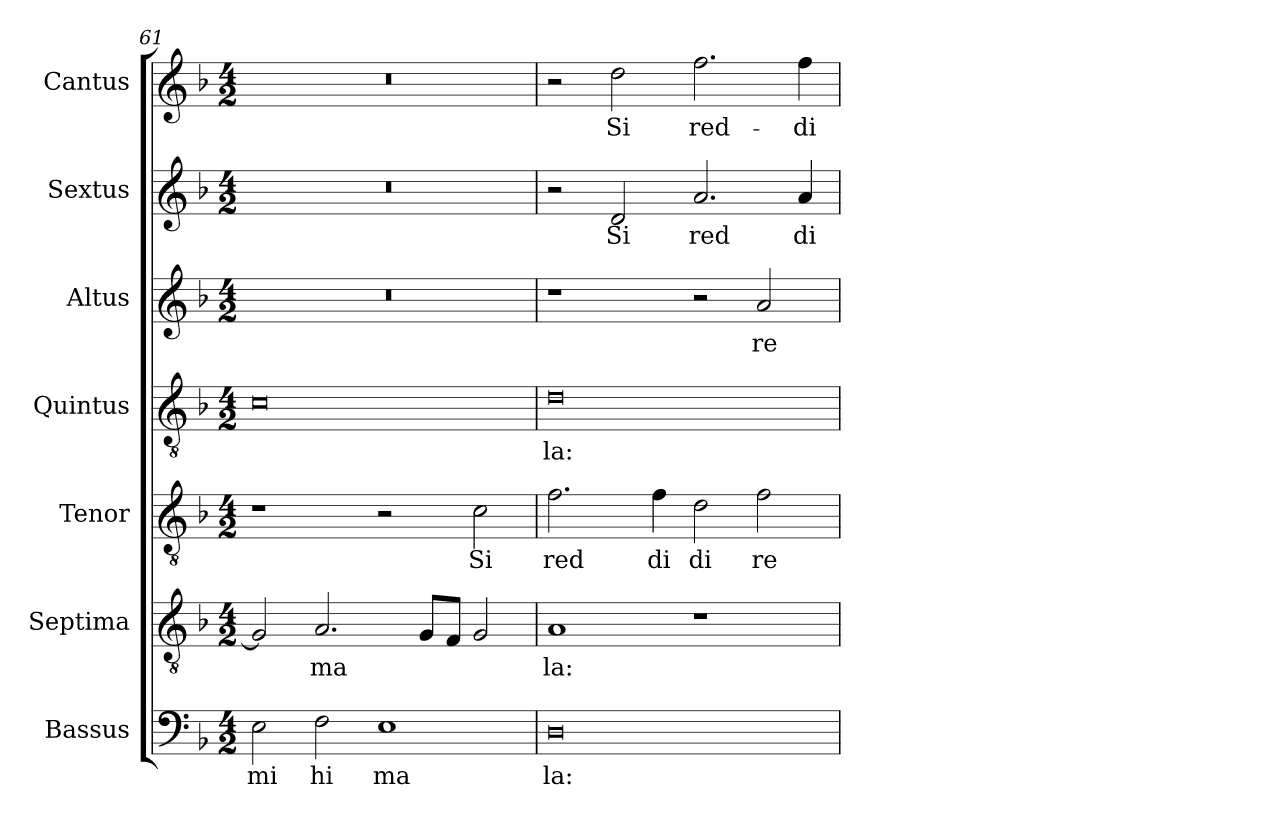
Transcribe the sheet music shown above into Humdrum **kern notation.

**kern	**text	**kern	**text	**kern	**text	**kern	**text	**kern	**text	**kern	**text	**kern	**text
*part7	*part7	*part6	*part6	*part5	*part5	*part4	*part4	*part3	*part3	*part2	*part2	*part1	*part1
*staff7	*staff7	*staff6	*staff6	*staff5	*staff5	*staff4	*staff4	*staff3	*staff3	*staff2	*staff2	*staff1	*staff1
*I"Bassus	*	*I"Septima	*	*I"Tenor	*	*I"Quintus	*	*I"Altus	*	*I"Sextus	*	*I"Cantus	*
*clefF4	*	*clefGv2	*	*clefGv2	*	*clefGv2	*	*clefG2	*	*clefG2	*	*clefG2	*
*k[b-]	*	*k[b-]	*	*k[b-]	*	*k[b-]	*	*k[b-]	*	*k[b-]	*	*k[b-]	*
*F:	*	*F:	*	*F:	*	*F:	*	*F:	*	*F:	*	*F:	*
*M4/2	*	*M4/2	*	*M4/2	*	*M4/2	*	*M4/2	*	*M4/2	*	*M4/2	*
=61	=61	=61	=61	=61	=61	=61	=61	=61	=61	=61	=61	=61	=61
!	!LO:LY:b:cj	!	!	!	!	!	!	!	!	!	!	!	!
2E\	mi	2G/]	.	1r	.	0c	.	0r	.	0r	.	0r	.
!	!LO:LY:b:cj	!	!LO:LY:b	!	!	!	!	!	!	!	!	!	!
2F\	hi	2.A/	ma	.	.	.	.	.	.	.	.	.	.
!	!LO:LY:b:cj	!	!	!	!	!	!	!	!	!	!	!	!
1E	ma	.	.	2r	.	.	.	.	.	.	.	.	.
.	.	8G/L	.	.	.	.	.	.	.	.	.	.	.
.	.	8F/J	.	.	.	.	.	.	.	.	.	.	.
!	!	!	!	!	!LO:LY:b:cj	!	!	!	!	!	!	!	!
.	.	2G/	.	2c\	Si	.	.	.	.	.	.	.	.
=62	=62	=62	=62	=62	=62	=62	=62	=62	=62	=62	=62	=62	=62
!	!LO:LY:b:cj	!	!LO:LY:b:cj	!	!LO:LY:b:cj	!	!LO:LY:b:cj	!	!	!	!	!	!
0D	la:	1A	la:	2.f\	red	0d	la:	1r	.	2r	.	2r	.
!	!	!	!	!	!	!	!	!	!	!	!LO:LY:b:cj	!	!LO:LY:b:cj
.	.	.	.	.	.	.	.	.	.	2d/	Si	2dd\	Si
!	!	!	!	!	!LO:LY:b:cj	!	!	!	!	!	!	!	!
.	.	.	.	4f\	di	.	.	.	.	.	.	.	.
!	!	!	!	!	!LO:LY:b:cj	!	!	!	!	!	!LO:LY:b:cj	!	!LO:LY:b:cj
.	.	1r	.	2d\	di	.	.	2r	.	2.a/	red	2.ff\	red-
!	!	!	!	!	!LO:LY:b:cj	!	!	!	!LO:LY:b:cj	!	!	!	!
.	.	.	.	2f\	re	.	.	2a/	re-	.	.	.	.
!	!	!	!	!	!	!	!	!	!	!	!LO:LY:b:cj	!	!LO:LY:b:cj
.	.	.	.	.	.	.	.	.	.	4a/	di	4ff\	-di-
=	=	=	=	=	=	=	=	=	=	=	=	=	=
*-	*-	*-	*-	*-	*-	*-	*-	*-	*-	*-	*-	*-	*-
